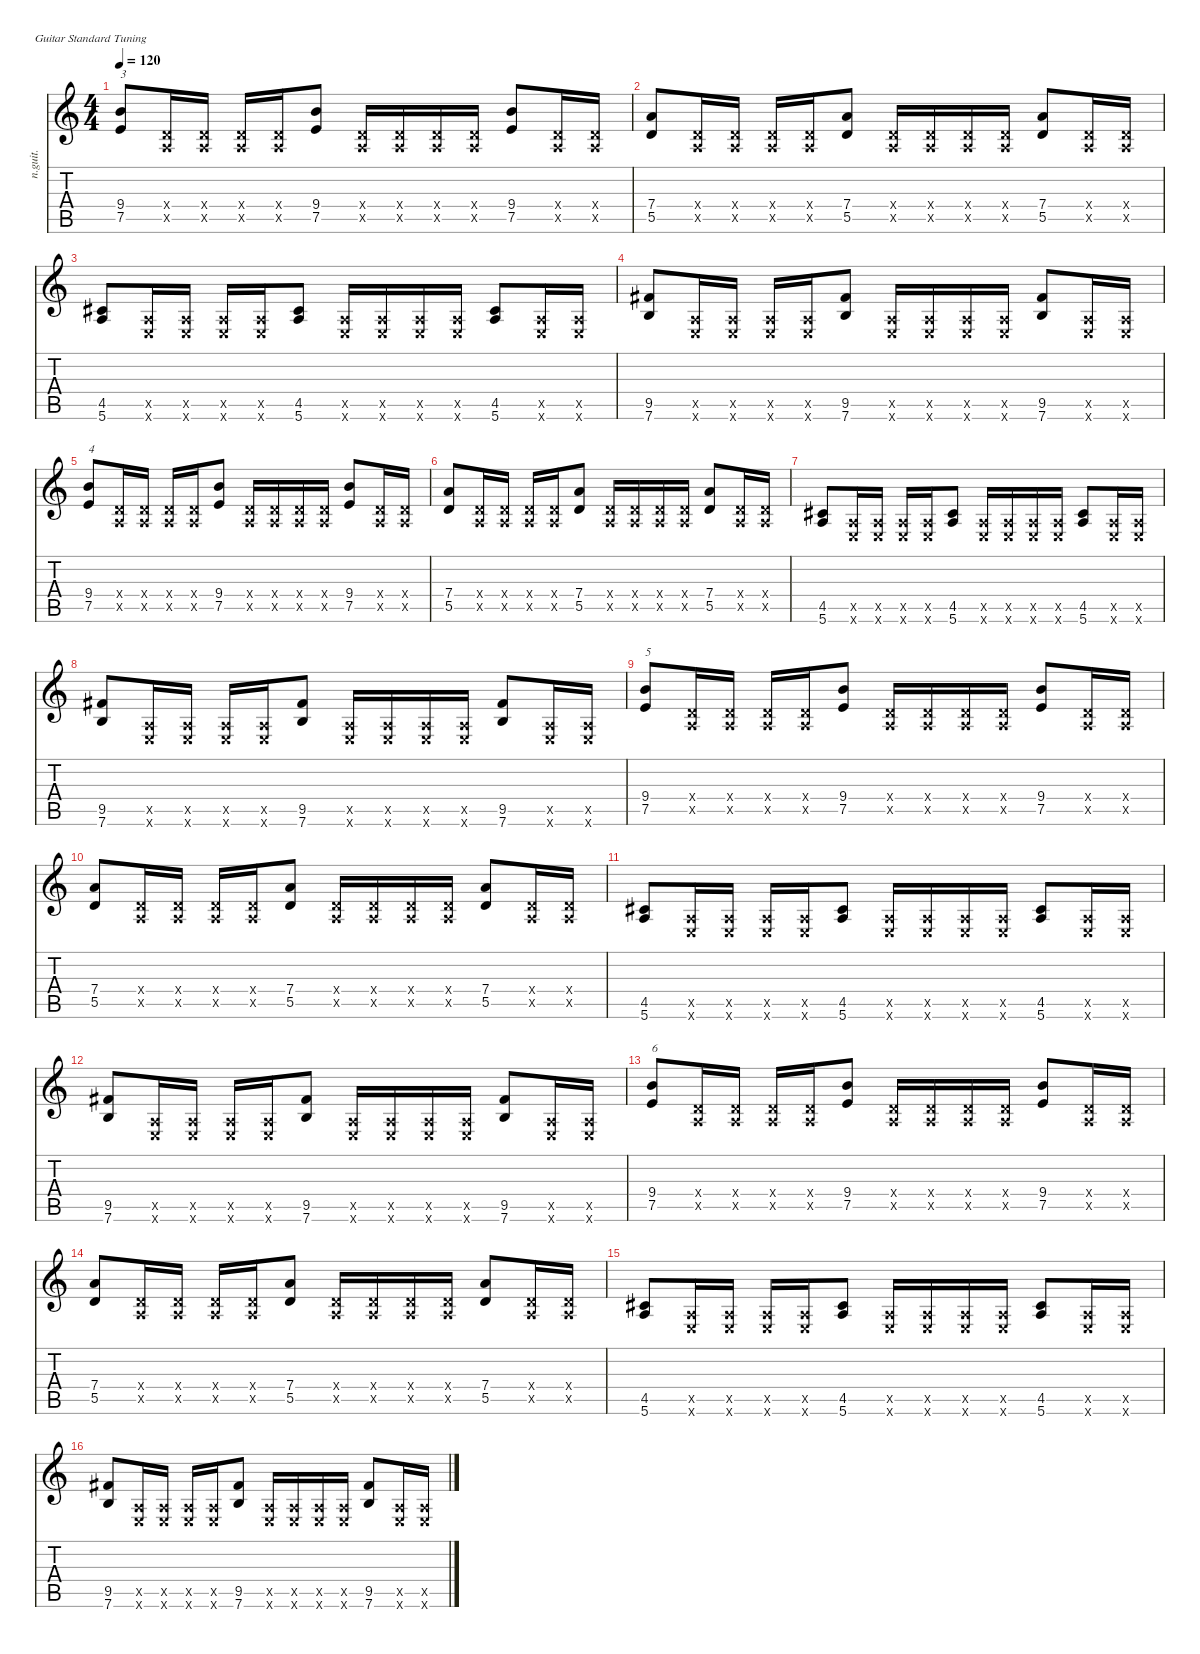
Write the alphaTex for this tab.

\defaultSystemsLayout 4
\hideDynamics
\bracketExtendMode nobrackets
\otherSystemsTrackNameOrientation horizontal
\track ("rythm guitar" "n.guit.") {instrument acousticguitarnylon}
\staff {score tabs}
\tuning (E4 B3 G3 D3 A2 E2)
\ts (4 4)
\tempo 120
\clef g2
\ks c
(9.4 7.5).8{txt "3" dy f beam Up} (0.4{x} 0.5{x}).16{beam Up} (0.4{x} 0.5{x}).16{beam Up} (0.4{x} 0.5{x}).16{beam Up} (0.4{x} 0.5{x}).16{beam Up} (9.4 7.5).8{beam Up} (0.4{x} 0.5{x}).16{beam Up} (0.4{x} 0.5{x}).16{beam Up} (0.4{x} 0.5{x}).16{beam Up} (0.4{x} 0.5{x}).16{beam Up} (9.4 7.5).8{beam Up} (0.4{x} 0.5{x}).16{beam Up} (0.4{x} 0.5{x}).16{beam Up} |
(7.4 5.5).8{beam Up} (0.4{x} 0.5{x}).16{beam Up} (0.4{x} 0.5{x}).16{beam Up} (0.4{x} 0.5{x}).16{beam Up} (0.4{x} 0.5{x}).16{beam Up} (7.4 5.5).8{beam Up} (0.4{x} 0.5{x}).16{beam Up} (0.4{x} 0.5{x}).16{beam Up} (0.4{x} 0.5{x}).16{beam Up} (0.4{x} 0.5{x}).16{beam Up} (7.4 5.5).8{beam Up} (0.4{x} 0.5{x}).16{beam Up} (0.4{x} 0.5{x}).16{beam Up} |
(4.5{acc #} 5.6).8{beam Up} (0.5{x} 0.6{x}).16{beam Up} (0.5{x} 0.6{x}).16{beam Up} (0.5{x} 0.6{x}).16{beam Up} (0.5{x} 0.6{x}).16{beam Up} (4.5{acc #} 5.6).8{beam Up} (0.5{x} 0.6{x}).16{beam Up} (0.5{x} 0.6{x}).16{beam Up} (0.5{x} 0.6{x}).16{beam Up} (0.5{x} 0.6{x}).16{beam Up} (4.5{acc #} 5.6).8{beam Up} (0.5{x} 0.6{x}).16{beam Up} (0.5{x} 0.6{x}).16{beam Up} |
(9.5{acc #} 7.6).8{beam Up} (0.5{x} 0.6{x}).16{beam Up} (0.5{x} 0.6{x}).16{beam Up} (0.5{x} 0.6{x}).16{beam Up} (0.5{x} 0.6{x}).16{beam Up} (9.5{acc #} 7.6).8{beam Up} (0.5{x} 0.6{x}).16{beam Up} (0.5{x} 0.6{x}).16{beam Up} (0.5{x} 0.6{x}).16{beam Up} (0.5{x} 0.6{x}).16{beam Up} (9.5{acc #} 7.6).8{beam Up} (0.5{x} 0.6{x}).16{beam Up} (0.5{x} 0.6{x}).16{beam Up} |
(9.4 7.5).8{txt "4" beam Up} (0.4{x} 0.5{x}).16{beam Up} (0.4{x} 0.5{x}).16{beam Up} (0.4{x} 0.5{x}).16{beam Up} (0.4{x} 0.5{x}).16{beam Up} (9.4 7.5).8{beam Up} (0.4{x} 0.5{x}).16{beam Up} (0.4{x} 0.5{x}).16{beam Up} (0.4{x} 0.5{x}).16{beam Up} (0.4{x} 0.5{x}).16{beam Up} (9.4 7.5).8{beam Up} (0.4{x} 0.5{x}).16{beam Up} (0.4{x} 0.5{x}).16{beam Up} |
(7.4 5.5).8{beam Up} (0.4{x} 0.5{x}).16{beam Up} (0.4{x} 0.5{x}).16{beam Up} (0.4{x} 0.5{x}).16{beam Up} (0.4{x} 0.5{x}).16{beam Up} (7.4 5.5).8{beam Up} (0.4{x} 0.5{x}).16{beam Up} (0.4{x} 0.5{x}).16{beam Up} (0.4{x} 0.5{x}).16{beam Up} (0.4{x} 0.5{x}).16{beam Up} (7.4 5.5).8{beam Up} (0.4{x} 0.5{x}).16{beam Up} (0.4{x} 0.5{x}).16{beam Up} |
(4.5{acc #} 5.6).8{beam Up} (0.5{x} 0.6{x}).16{beam Up} (0.5{x} 0.6{x}).16{beam Up} (0.5{x} 0.6{x}).16{beam Up} (0.5{x} 0.6{x}).16{beam Up} (4.5{acc #} 5.6).8{beam Up} (0.5{x} 0.6{x}).16{beam Up} (0.5{x} 0.6{x}).16{beam Up} (0.5{x} 0.6{x}).16{beam Up} (0.5{x} 0.6{x}).16{beam Up} (4.5{acc #} 5.6).8{beam Up} (0.5{x} 0.6{x}).16{beam Up} (0.5{x} 0.6{x}).16{beam Up} |
(9.5{acc #} 7.6).8{beam Up} (0.5{x} 0.6{x}).16{beam Up} (0.5{x} 0.6{x}).16{beam Up} (0.5{x} 0.6{x}).16{beam Up} (0.5{x} 0.6{x}).16{beam Up} (9.5{acc #} 7.6).8{beam Up} (0.5{x} 0.6{x}).16{beam Up} (0.5{x} 0.6{x}).16{beam Up} (0.5{x} 0.6{x}).16{beam Up} (0.5{x} 0.6{x}).16{beam Up} (9.5{acc #} 7.6).8{beam Up} (0.5{x} 0.6{x}).16{beam Up} (0.5{x} 0.6{x}).16{beam Up} |
(9.4 7.5).8{txt "5" beam Up} (0.4{x} 0.5{x}).16{beam Up} (0.4{x} 0.5{x}).16{beam Up} (0.4{x} 0.5{x}).16{beam Up} (0.4{x} 0.5{x}).16{beam Up} (9.4 7.5).8{beam Up} (0.4{x} 0.5{x}).16{beam Up} (0.4{x} 0.5{x}).16{beam Up} (0.4{x} 0.5{x}).16{beam Up} (0.4{x} 0.5{x}).16{beam Up} (9.4 7.5).8{beam Up} (0.4{x} 0.5{x}).16{beam Up} (0.4{x} 0.5{x}).16{beam Up} |
(7.4 5.5).8{beam Up} (0.4{x} 0.5{x}).16{beam Up} (0.4{x} 0.5{x}).16{beam Up} (0.4{x} 0.5{x}).16{beam Up} (0.4{x} 0.5{x}).16{beam Up} (7.4 5.5).8{beam Up} (0.4{x} 0.5{x}).16{beam Up} (0.4{x} 0.5{x}).16{beam Up} (0.4{x} 0.5{x}).16{beam Up} (0.4{x} 0.5{x}).16{beam Up} (7.4 5.5).8{beam Up} (0.4{x} 0.5{x}).16{beam Up} (0.4{x} 0.5{x}).16{beam Up} |
(4.5{acc #} 5.6).8{beam Up} (0.5{x} 0.6{x}).16{beam Up} (0.5{x} 0.6{x}).16{beam Up} (0.5{x} 0.6{x}).16{beam Up} (0.5{x} 0.6{x}).16{beam Up} (4.5{acc #} 5.6).8{beam Up} (0.5{x} 0.6{x}).16{beam Up} (0.5{x} 0.6{x}).16{beam Up} (0.5{x} 0.6{x}).16{beam Up} (0.5{x} 0.6{x}).16{beam Up} (4.5{acc #} 5.6).8{beam Up} (0.5{x} 0.6{x}).16{beam Up} (0.5{x} 0.6{x}).16{beam Up} |
(9.5{acc #} 7.6).8{beam Up} (0.5{x} 0.6{x}).16{beam Up} (0.5{x} 0.6{x}).16{beam Up} (0.5{x} 0.6{x}).16{beam Up} (0.5{x} 0.6{x}).16{beam Up} (9.5{acc #} 7.6).8{beam Up} (0.5{x} 0.6{x}).16{beam Up} (0.5{x} 0.6{x}).16{beam Up} (0.5{x} 0.6{x}).16{beam Up} (0.5{x} 0.6{x}).16{beam Up} (9.5{acc #} 7.6).8{beam Up} (0.5{x} 0.6{x}).16{beam Up} (0.5{x} 0.6{x}).16{beam Up} |
(9.4 7.5).8{txt "6" beam Up} (0.4{x} 0.5{x}).16{beam Up} (0.4{x} 0.5{x}).16{beam Up} (0.4{x} 0.5{x}).16{beam Up} (0.4{x} 0.5{x}).16{beam Up} (9.4 7.5).8{beam Up} (0.4{x} 0.5{x}).16{beam Up} (0.4{x} 0.5{x}).16{beam Up} (0.4{x} 0.5{x}).16{beam Up} (0.4{x} 0.5{x}).16{beam Up} (9.4 7.5).8{beam Up} (0.4{x} 0.5{x}).16{beam Up} (0.4{x} 0.5{x}).16{beam Up} |
(7.4 5.5).8{beam Up} (0.4{x} 0.5{x}).16{beam Up} (0.4{x} 0.5{x}).16{beam Up} (0.4{x} 0.5{x}).16{beam Up} (0.4{x} 0.5{x}).16{beam Up} (7.4 5.5).8{beam Up} (0.4{x} 0.5{x}).16{beam Up} (0.4{x} 0.5{x}).16{beam Up} (0.4{x} 0.5{x}).16{beam Up} (0.4{x} 0.5{x}).16{beam Up} (7.4 5.5).8{beam Up} (0.4{x} 0.5{x}).16{beam Up} (0.4{x} 0.5{x}).16{beam Up} |
(4.5{acc #} 5.6).8{beam Up} (0.5{x} 0.6{x}).16{beam Up} (0.5{x} 0.6{x}).16{beam Up} (0.5{x} 0.6{x}).16{beam Up} (0.5{x} 0.6{x}).16{beam Up} (4.5{acc #} 5.6).8{beam Up} (0.5{x} 0.6{x}).16{beam Up} (0.5{x} 0.6{x}).16{beam Up} (0.5{x} 0.6{x}).16{beam Up} (0.5{x} 0.6{x}).16{beam Up} (4.5{acc #} 5.6).8{beam Up} (0.5{x} 0.6{x}).16{beam Up} (0.5{x} 0.6{x}).16{beam Up} |
(9.5{acc #} 7.6).8{beam Up} (0.5{x} 0.6{x}).16{beam Up} (0.5{x} 0.6{x}).16{beam Up} (0.5{x} 0.6{x}).16{beam Up} (0.5{x} 0.6{x}).16{beam Up} (9.5{acc #} 7.6).8{beam Up} (0.5{x} 0.6{x}).16{beam Up} (0.5{x} 0.6{x}).16{beam Up} (0.5{x} 0.6{x}).16{beam Up} (0.5{x} 0.6{x}).16{beam Up} (9.5{acc #} 7.6).8{beam Up} (0.5{x} 0.6{x}).16{beam Up} (0.5{x} 0.6{x}).16{beam Up}
